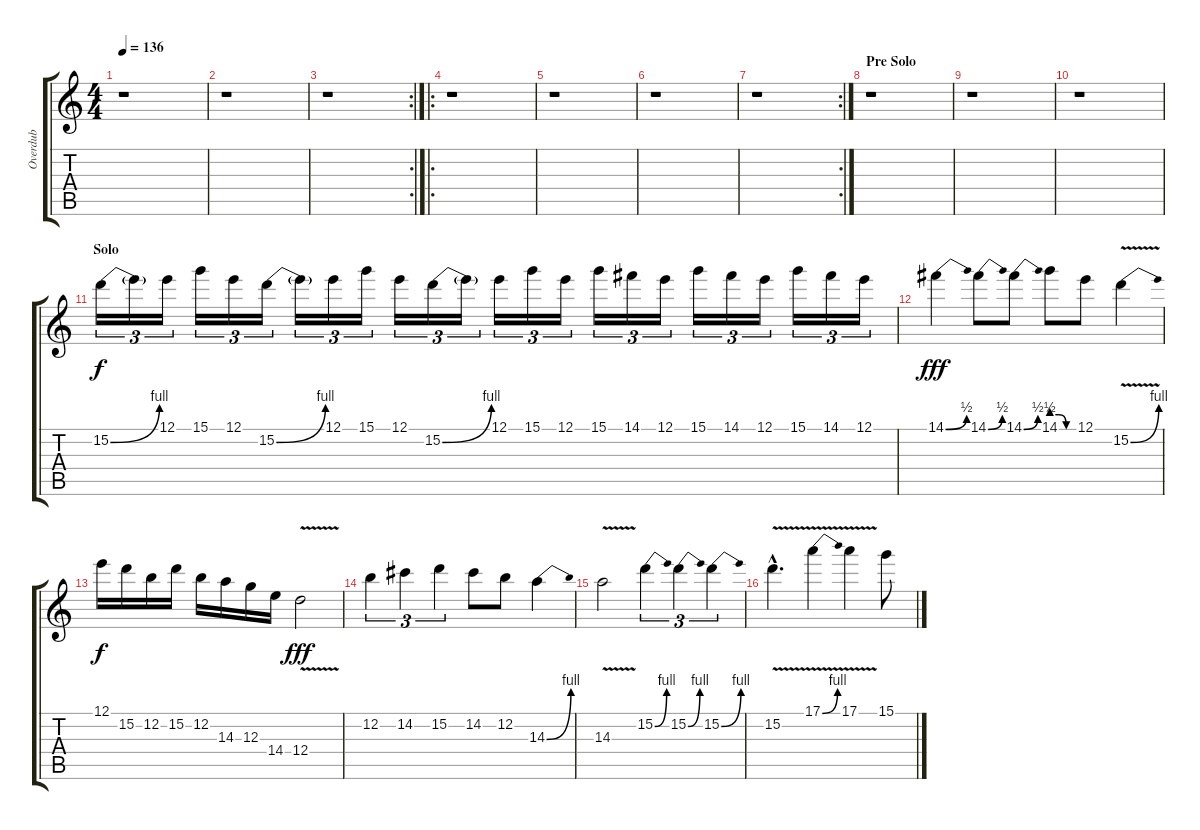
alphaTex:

\track ("Overdub" "Overdub") {instrument acousticbass}
\staff {score tabs}
\tuning (E4 B3 G3 D3 A2 E2) {hide}
\ts (4 4)
\tempo 136
\clef g2
\ks c
r.1{dy f} |
r.1 |
\rc 2
r.1 |
\ro
r.1 |
r.1 |
r.1 |
\rc 2
r.1 |
\section ("" "Pre Solo")
r.1 |
r.1 |
r.1 |
\section ("" "Solo")
15.2{be (bend 0 0 60 4)}.16{tu (3 2)} 15.2{t}.16{tu (3 2)} 12.1.16{tu (3 2)} 15.1.16{tu (3 2)} 12.1.16{tu (3 2)} 15.2{be (bend 0 0 60 4)}.16{tu (3 2)} 15.2{t}.16{tu (3 2)} 12.1.16{tu (3 2)} 15.1.16{tu (3 2)} 12.1.16{tu (3 2)} 15.2{be (bend 0 0 60 4)}.16{tu (3 2)} 15.2{t}.16{tu (3 2)} 12.1.16{tu (3 2)} 15.1.16{tu (3 2)} 12.1.16{tu (3 2)} 15.1.16{tu (3 2)} 14.1.16{tu (3 2)} 12.1.16{tu (3 2)} 15.1.16{tu (3 2)} 14.1.16{tu (3 2)} 12.1.16{tu (3 2)} 15.1.16{tu (3 2)} 14.1.16{tu (3 2)} 12.1.16{tu (3 2)} |
14.1{be (bend 0 0 60 2)}.4{dy fff} 14.1{be (bend 0 0 60 2)}.8 14.1{be (bend 0 0 60 2)}.8 14.1{be (custom 0 2 20 2 40 0 60 0)}.8 12.1.8 15.2{be (bend 0 0 60 4) v}.4 |
12.1.16{dy f} 15.2.16 12.2.16 15.2.16 12.2.16 14.3.16 12.3.16 14.4.16 12.4{v}.2{dy fff} |
12.2.4{tu (3 2)} 14.2.4{tu (3 2)} 15.2.4{tu (3 2)} 14.2.8 12.2.8 14.3{be (bend 0 0 60 4)}.4 |
14.3{v}.2 15.2{be (bend 0 0 60 4)}.4{tu (3 2)} 15.2{be (bend 0 0 60 4)}.4{tu (3 2)} 15.2{be (bend 0 0 60 4)}.4{tu (3 2)} |
15.2{v hac}.4{d} 17.1{be (bend 0 0 60 4) v}.4 17.1{v}.4 15.1.8
